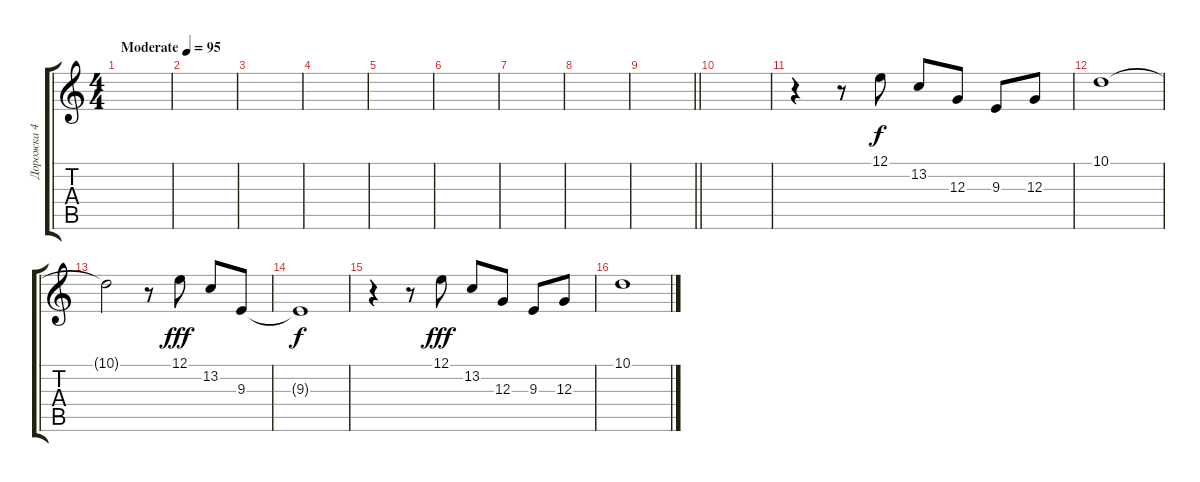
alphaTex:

\track ("Дорожка 4" "Дорожка 4") {instrument electricpiano1}
\staff {score tabs}
\tuning (E4 B3 G3 D3 A2 E2) {hide}
\ts (4 4)
\tempo (95 "Moderate")
\clef g2
\ks c
|
|
|
|
|
|
|
|
\barLineRight lightlight
|
|
r.4 r.8 12.1.8 13.2.8 12.3.8 9.3.8 12.3.8 |
10.1.1 |
10.1{t}.2{dy f} r.8 12.1.8{dy fff} 13.2.8 9.3.8 |
9.3{t}.1{dy f} |
r.4 r.8 12.1.8{dy fff} 13.2.8 12.3.8 9.3.8 12.3.8 |
10.1.1
